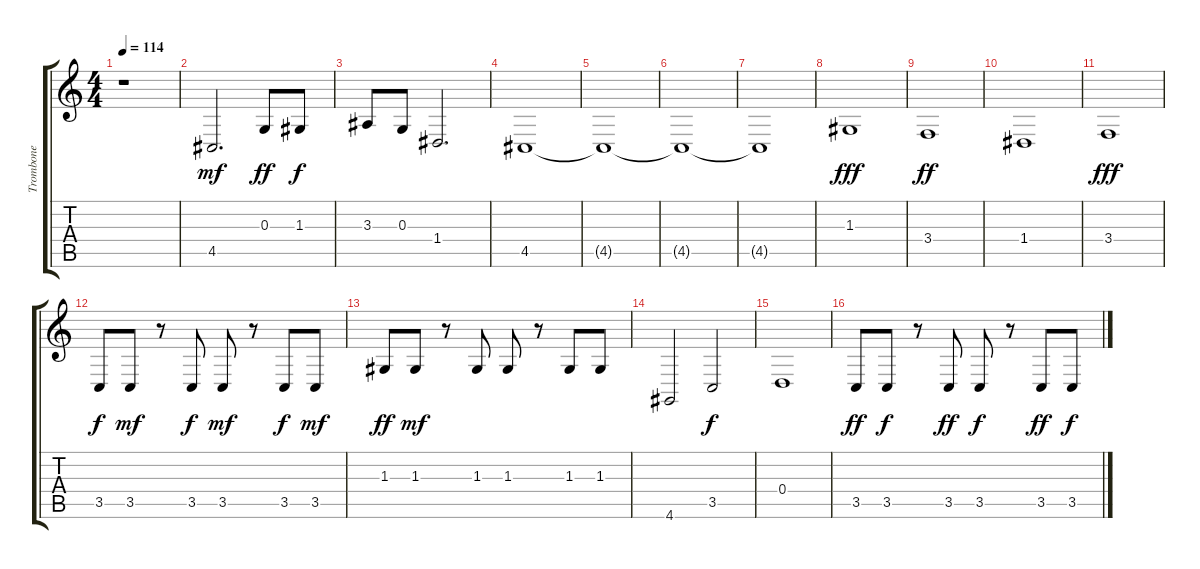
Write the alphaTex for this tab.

\track ("Trombone" "Trombone") {instrument trombone}
\staff {score tabs}
\tuning (E4 B3 G3 D3 A2 E2) {hide}
\ts (4 4)
\tempo 114
\clef g2
\ks c
r.1{dy mf} |
4.5.2{d} 0.3.8{dy ff} 1.3.8{dy f} |
3.3.8 0.3.8 1.4.2{d} |
4.5.1 |
4.5{t}.1 |
4.5{t}.1 |
4.5{t}.1 |
1.3.1{dy fff} |
3.4.1{dy ff} |
1.4.1 |
3.4.1{dy fff} |
3.5.8{dy f} 3.5.8{dy mf} r.8 3.5.8{dy f} 3.5.8{dy mf} r.8 3.5.8{dy f} 3.5.8{dy mf} |
1.3.8{dy ff} 1.3.8{dy mf} r.8 1.3.8 1.3.8 r.8 1.3.8 1.3.8 |
4.6.2 3.5.2{dy f} |
0.4.1 |
3.5.8{dy ff} 3.5.8{dy f} r.8 3.5.8{dy ff} 3.5.8{dy f} r.8 3.5.8{dy ff} 3.5.8{dy f}
